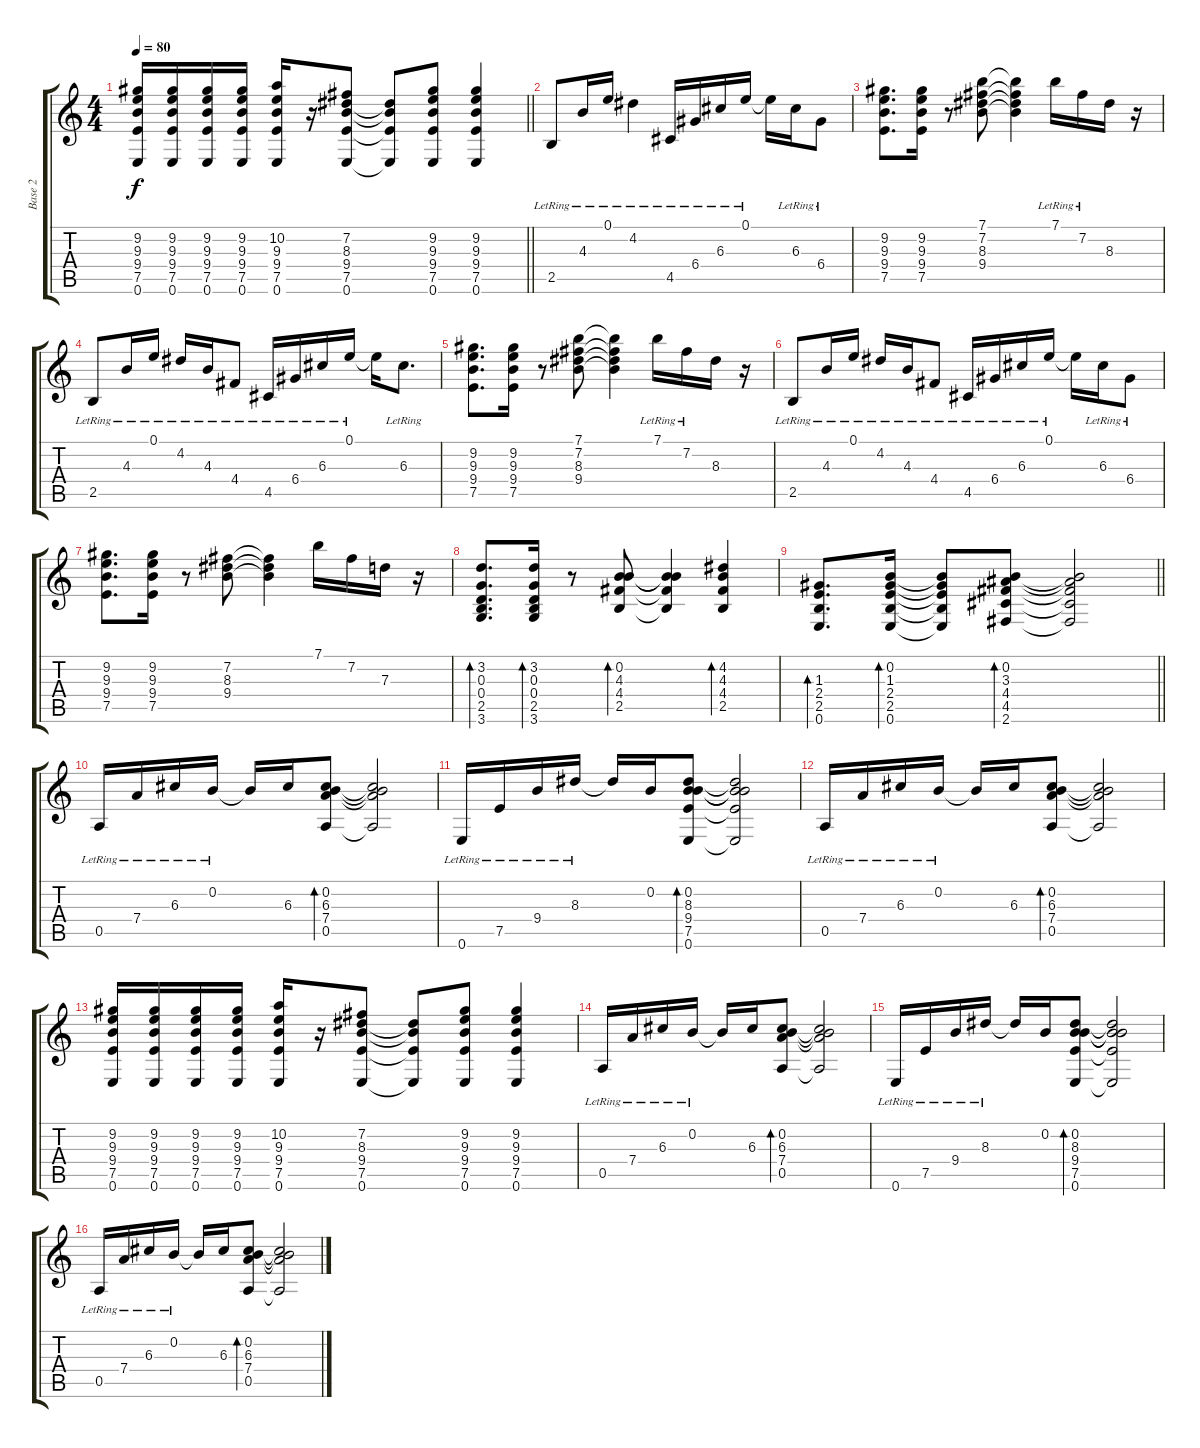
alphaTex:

\track ("Base 2" "Base 2") {instrument electricguitarclean}
\staff {score tabs}
\tuning (E4 B3 G3 D3 A2 E2) {hide}
\ts (4 4)
\tempo 80
\clef g2
\barLineRight lightlight
\ks c
(9.2 9.3 9.4 7.5 0.6).16{dy f} (9.2 9.3 9.4 7.5 0.6).16 (9.2 9.3 9.4 7.5 0.6).16 (9.2 9.3 9.4 7.5 0.6).16 (10.2 9.3 9.4 7.5 0.6).16 r.16 (7.2 8.3 9.4 7.5 0.6).8 (8.3{t} 9.4{t} 7.5{t} 0.6{t}).8 (9.2 9.3 9.4 7.5 0.6).8 (9.2 9.3 9.4 7.5 0.6).4 |
2.5{lr}.8 4.3{lr}.16 0.1{lr}.16 4.2{lr}.4 4.5{lr}.16 6.4{lr}.16 6.3{lr}.16 0.1{lr}.16 0.1{t}.16 6.3{lr}.16 6.4{lr}.8 |
(9.2 9.3 9.4 7.5).8{d} (9.2 9.3 9.4 7.5).16 r.8 (7.1 7.2 8.3 9.4).8 (7.1{t} 7.2{t} 8.3{t} 9.4{t}).4 7.1{lr}.16 7.2{lr}.16 8.3.16 r.16 |
2.5{lr}.8 4.3{lr}.16 0.1{lr}.16 4.2{lr}.16 4.3{lr}.16 4.4{lr}.8 4.5{lr}.16 6.4{lr}.16 6.3{lr}.16 0.1{lr}.16 0.1{t}.16 6.3{lr}.8{d} |
(9.2 9.3 9.4 7.5).8{d} (9.2 9.3 9.4 7.5).16 r.8 (7.1 7.2 8.3 9.4).8 (7.1{t} 7.2{t} 8.3{t} 9.4{t}).4 7.1{lr}.16 7.2{lr}.16 8.3.16 r.16 |
2.5{lr}.8 4.3{lr}.16 0.1{lr}.16 4.2{lr}.16 4.3{lr}.16 4.4{lr}.8 4.5{lr}.16 6.4{lr}.16 6.3{lr}.16 0.1{lr}.16 0.1{t}.16 6.3{lr}.16 6.4{lr}.8 |
(9.2 9.3 9.4 7.5).8{d} (9.2 9.3 9.4 7.5).16 r.8 (7.2 8.3 9.4).8 (7.2{t} 8.3{t} 9.4{t}).4 7.1.16 7.2.16 7.3.16 r.16 |
(3.2 0.3 0.4 2.5 3.6).8{d bd 30} (3.2 0.3 0.4 2.5 3.6).16{bd 30} r.8 (0.2 4.3 4.4 2.5).8{bd 30} (0.2{t} 4.3{t} 4.4{t} 2.5{t}).4 (4.2 4.3 4.4 2.5).4{bd 30} |
\barLineRight lightlight
(1.3 2.4 2.5 0.6).8{d bd 60} (0.2 1.3 2.4 2.5 0.6).16{bd 60} (0.2{t} 1.3{t} 2.4{t} 2.5{t} 0.6{t}).8 (0.2 3.3 4.4 4.5 2.6).8{bd 60} (0.2{t} 3.3{t} 4.4{t} 4.5{t} 2.6{t}).2 |
0.5{lr}.16 7.4{lr}.16 6.3{lr}.16 0.2{lr}.16 0.2{t}.16 6.3.16 (0.2 6.3 7.4 0.5).8{bd 120} (0.2{t} 6.3{t} 7.4{t} 0.5{t}).2 |
0.6{lr}.16 7.5{lr}.16 9.4{lr}.16 8.3{lr}.16 8.3{t}.16 0.2.16 (0.2 8.3 9.4 7.5 0.6).8{bd 120} (0.2{t} 8.3{t} 9.4{t} 7.5{t} 0.6{t}).2 |
0.5{lr}.16 7.4{lr}.16 6.3{lr}.16 0.2{lr}.16 0.2{t}.16 6.3.16 (0.2 6.3 7.4 0.5).8{bd 120} (0.2{t} 6.3{t} 7.4{t} 0.5{t}).2 |
(9.2 9.3 9.4 7.5 0.6).16 (9.2 9.3 9.4 7.5 0.6).16 (9.2 9.3 9.4 7.5 0.6).16 (9.2 9.3 9.4 7.5 0.6).16 (10.2 9.3 9.4 7.5 0.6).16 r.16 (7.2 8.3 9.4 7.5 0.6).8 (8.3{t} 9.4{t} 7.5{t} 0.6{t}).8 (9.2 9.3 9.4 7.5 0.6).8 (9.2 9.3 9.4 7.5 0.6).4 |
0.5{lr}.16 7.4{lr}.16 6.3{lr}.16 0.2{lr}.16 0.2{t}.16 6.3.16 (0.2 6.3 7.4 0.5).8{bd 120} (0.2{t} 6.3{t} 7.4{t} 0.5{t}).2 |
0.6{lr}.16 7.5{lr}.16 9.4{lr}.16 8.3{lr}.16 8.3{t}.16 0.2.16 (0.2 8.3 9.4 7.5 0.6).8{bd 120} (0.2{t} 8.3{t} 9.4{t} 7.5{t} 0.6{t}).2 |
0.5{lr}.16 7.4{lr}.16 6.3{lr}.16 0.2{lr}.16 0.2{t}.16 6.3.16 (0.2 6.3 7.4 0.5).8{bd 120} (0.2{t} 6.3{t} 7.4{t} 0.5{t}).2
